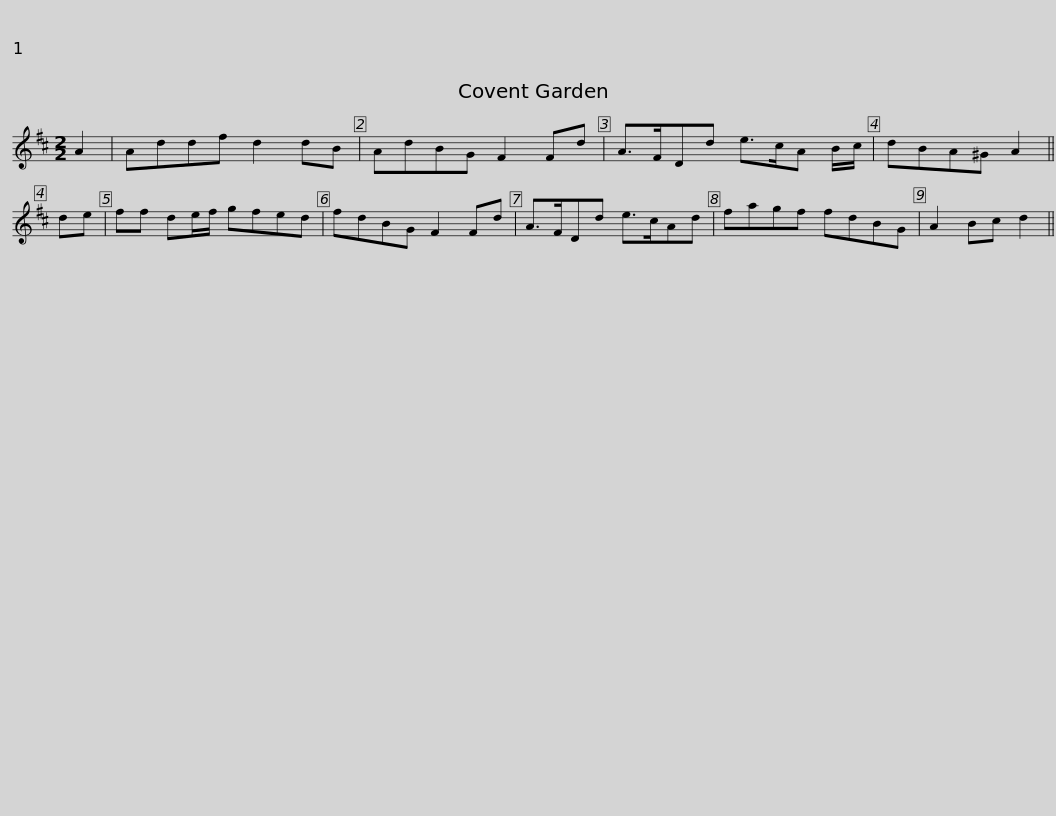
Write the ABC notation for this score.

X:1
L:1/8
M:2/2
I:linebreak $
K:D
V:1 treble
V:1
 A2 | Addf d2 dB | AdBG F2 Fd | A>FDd e>cA B/c/ | dBA^G A2 || %5
 de | ff de/f/ gfed |$ fdBG F2 Fd | A>FDd e>cAd | fagf fdBG | %10
 A2 Bc d2 || %11
